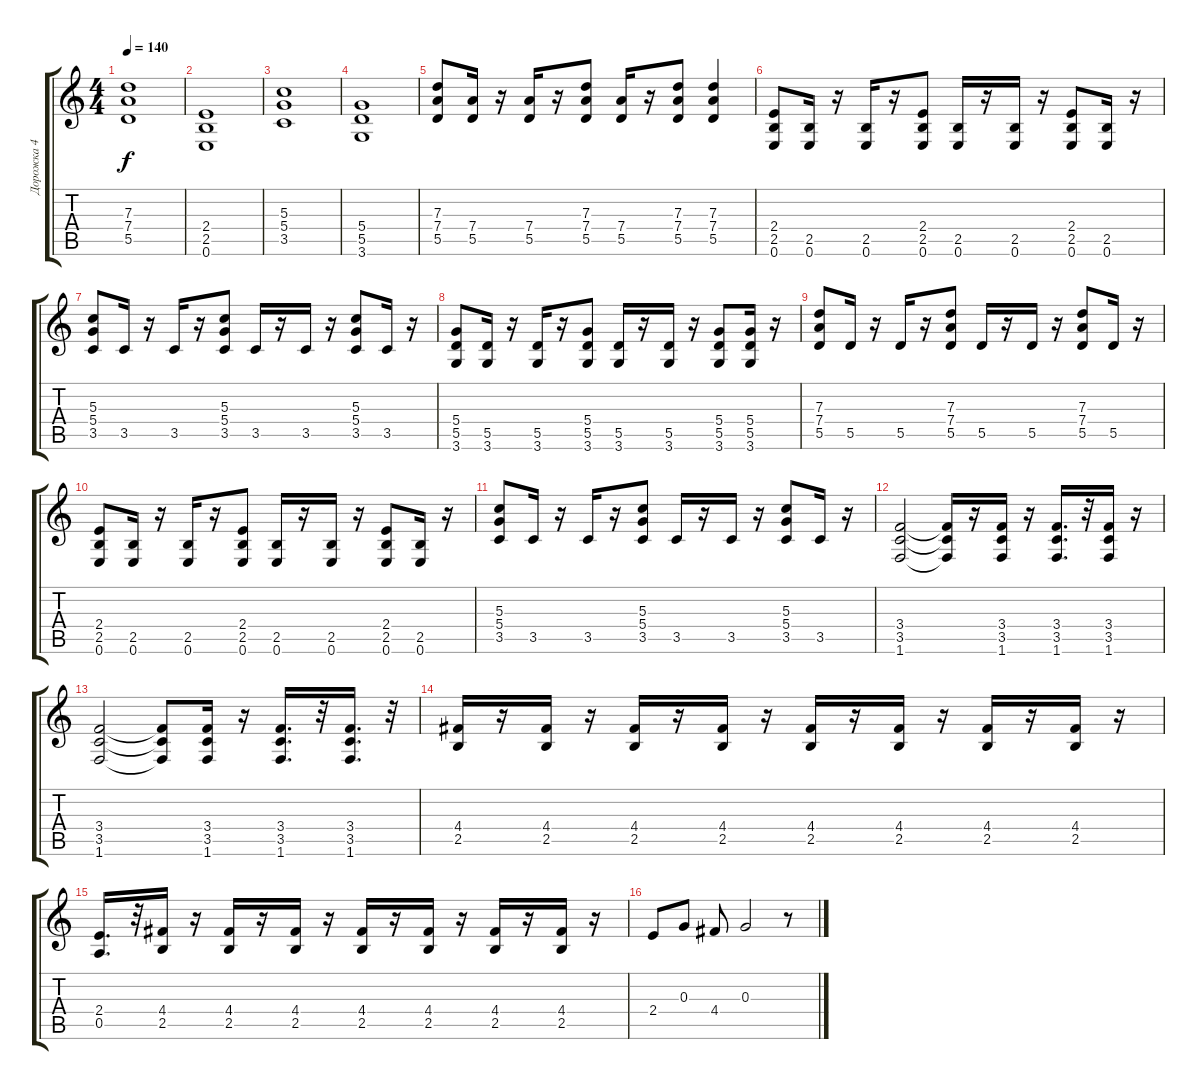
\track ("Дорожка 4" "Дорожка 4") {instrument distortionguitar}
\staff {score tabs}
\tuning (E4 B3 G3 D3 A2 E2) {hide}
\ts (4 4)
\tempo 140
\clef g2
\ks c
(7.3 7.4 5.5).1{dy f} |
(2.4 2.5 0.6).1 |
(5.3 5.4 3.5).1 |
(5.4 5.5 3.6).1 |
(7.3 7.4 5.5).8 (7.4 5.5).16 r.16 (7.4 5.5).16 r.16 (7.3 7.4 5.5).8 (7.4 5.5).16 r.16 (7.3 7.4 5.5).8 (7.3 7.4 5.5).4 |
(2.4 2.5 0.6).8 (2.5 0.6).16 r.16 (2.5 0.6).16 r.16 (2.4 2.5 0.6).8 (2.5 0.6).16 r.16 (2.5 0.6).16 r.16 (2.4 2.5 0.6).8 (2.5 0.6).16 r.16 |
(5.3 5.4 3.5).8 3.5.16 r.16 3.5.16 r.16 (5.3 5.4 3.5).8 3.5.16 r.16 3.5.16 r.16 (5.3 5.4 3.5).8 3.5.16 r.16 |
(5.4 5.5 3.6).8 (5.5 3.6).16 r.16 (5.5 3.6).16 r.16 (5.4 5.5 3.6).8 (5.5 3.6).16 r.16 (5.5 3.6).16 r.16 (5.4 5.5 3.6).8 (5.4 5.5 3.6).16 r.16 |
(7.3 7.4 5.5).8 5.5.16 r.16 5.5.16 r.16 (7.3 7.4 5.5).8 5.5.16 r.16 5.5.16 r.16 (7.3 7.4 5.5).8 5.5.16 r.16 |
(2.4 2.5 0.6).8 (2.5 0.6).16 r.16 (2.5 0.6).16 r.16 (2.4 2.5 0.6).8 (2.5 0.6).16 r.16 (2.5 0.6).16 r.16 (2.4 2.5 0.6).8 (2.5 0.6).16 r.16 |
(5.3 5.4 3.5).8 3.5.16 r.16 3.5.16 r.16 (5.3 5.4 3.5).8 3.5.16 r.16 3.5.16 r.16 (5.3 5.4 3.5).8 3.5.16 r.16 |
(3.4 3.5 1.6).2 (3.4{t} 3.5{t} 1.6{t}).16 r.16 (3.4 3.5 1.6).16 r.16 (3.4 3.5 1.6).16{d} r.32 (3.4 3.5 1.6).16 r.16 |
(3.4 3.5 1.6).2 (3.4{t} 3.5{t} 1.6{t}).8 (3.4 3.5 1.6).16 r.16 (3.4 3.5 1.6).16{d} r.32 (3.4 3.5 1.6).16{d} r.32 |
(4.4 2.5).16 r.16 (4.4 2.5).16 r.16 (4.4 2.5).16 r.16 (4.4 2.5).16 r.16 (4.4 2.5).16 r.16 (4.4 2.5).16 r.16 (4.4 2.5).16 r.16 (4.4 2.5).16 r.16 |
(2.4 0.5).16{d} r.32 (4.4 2.5).16 r.16 (4.4 2.5).16 r.16 (4.4 2.5).16 r.16 (4.4 2.5).16 r.16 (4.4 2.5).16 r.16 (4.4 2.5).16 r.16 (4.4 2.5).16 r.16 |
2.4.8 0.3.8 4.4.8 0.3.2 r.8
